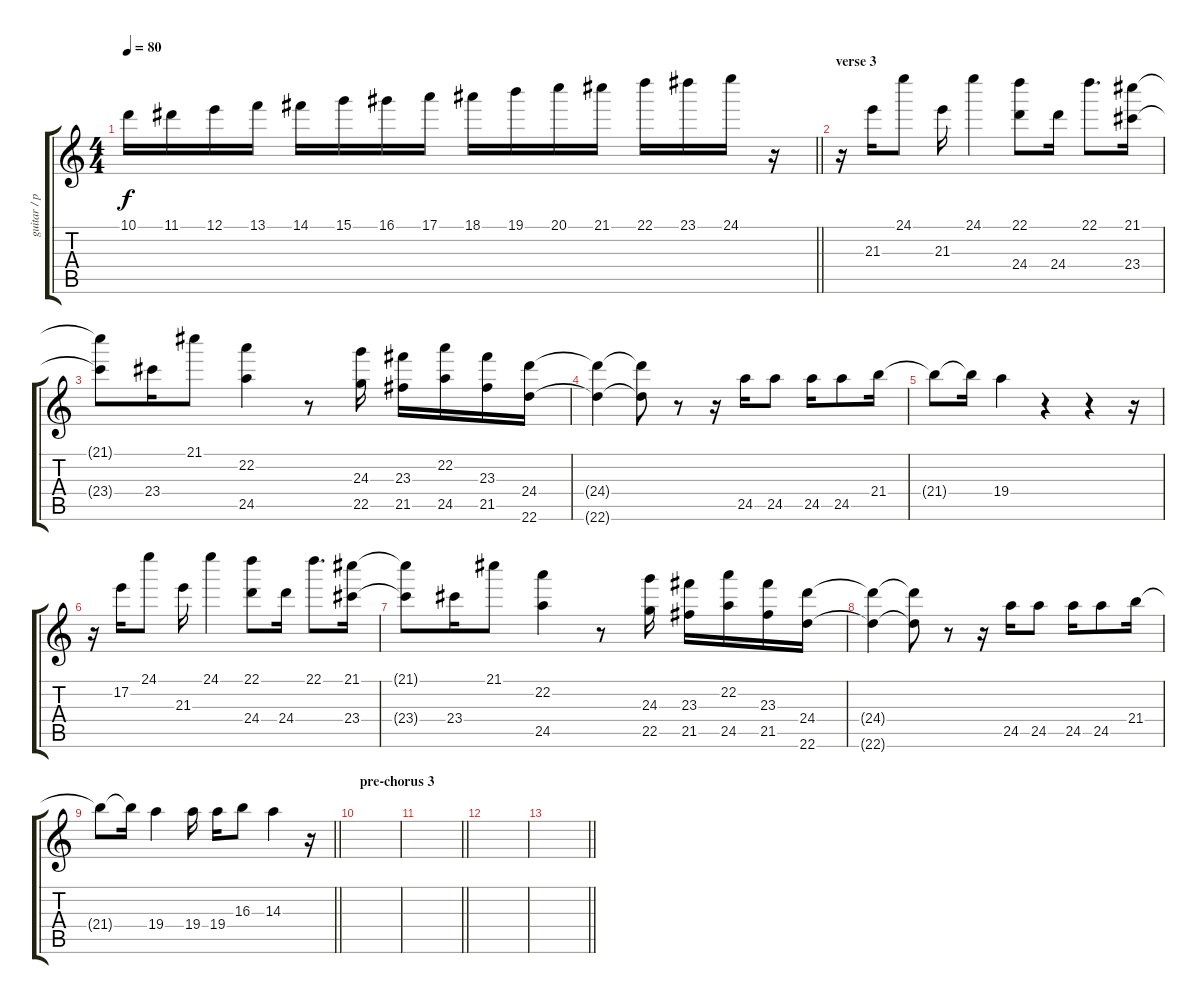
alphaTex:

\track ("guitar / piano echo" "guitar / p") {instrument electricguitarjazz}
\staff {score tabs}
\tuning (E4 B3 G3 D3 A2 E2) {hide}
\ts (4 4)
\tempo 80
\clef g2
\barLineRight lightlight
\ks c
10.1.16{dy f} 11.1.16 12.1.16 13.1.16 14.1.16 15.1.16 16.1.16 17.1.16 18.1.16 19.1.16 20.1.16 21.1.16 22.1.16 23.1.16 24.1.16 r.16 |
\section ("" "verse 3")
r.16 21.3.16 24.1.8 21.3.16 24.1.4 (22.1 24.4).8 24.4.16 22.1.8{d} (21.1 23.4).16 |
(21.1{t} 23.4{t}).8 23.4.16 21.1.8 (22.2 24.5).4 r.8 (24.3 22.5).16 (23.3 21.5).16 (22.2 24.5).16 (23.3 21.5).16 (24.4 22.6).16 |
(24.4{t} 22.6{t}).4 (24.4{t} 22.6{t}).8 r.8 r.16 24.5.16 24.5.8 24.5.16 24.5.8 21.4.16 |
21.4{t}.8 21.4{t}.16 19.4.4 r.4 r.4 r.16 |
r.16 17.2.16 24.1.8 21.3.16 24.1.4 (22.1 24.4).8 24.4.16 22.1.8{d} (21.1 23.4).16 |
(21.1{t} 23.4{t}).8 23.4.16 21.1.8 (22.2 24.5).4 r.8 (24.3 22.5).16 (23.3 21.5).16 (22.2 24.5).16 (23.3 21.5).16 (24.4 22.6).16 |
(24.4{t} 22.6{t}).4 (24.4{t} 22.6{t}).8 r.8 r.16 24.5.16 24.5.8 24.5.16 24.5.8 21.4.16 |
\barLineRight lightlight
21.4{t}.8 21.4{t}.16 19.4.4 19.4.16 19.4.16 16.3.8 14.3.4 r.16 |
\section ("" "pre-chorus 3")
|
\barLineRight lightlight
|
|
\barLineRight lightlight
